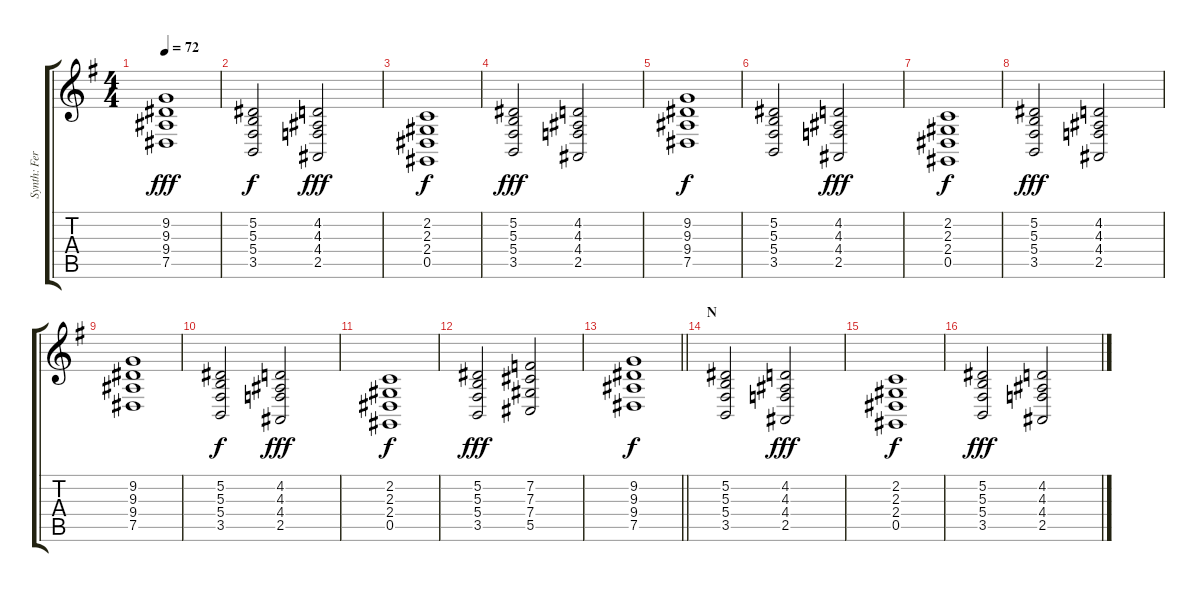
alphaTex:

\track ("Synth: Ferdy" "Synth: Fer") {instrument stringensemble1}
\staff {score tabs}
\tuning (Eb4 Bb3 Gb3 Db3 Ab2 Eb2) {hide}
\ts (4 4)
\tempo 72
\clef g2
\ks g
(9.2 9.3 9.4 7.5).1{dy fff} |
(5.2 5.3 5.4 3.5).2{dy f} (4.2 4.3 4.4 2.5).2{dy fff} |
(2.2 2.3 2.4 0.5).1{dy f} |
(5.2 5.3 5.4 3.5).2{dy fff} (4.2 4.3 4.4 2.5).2 |
(9.2 9.3 9.4 7.5).1{dy f} |
(5.2 5.3 5.4 3.5).2 (4.2 4.3 4.4 2.5).2{dy fff} |
(2.2 2.3 2.4 0.5).1{dy f} |
(5.2 5.3 5.4 3.5).2{dy fff} (4.2 4.3 4.4 2.5).2 |
(9.2 9.3 9.4 7.5).1 |
(5.2 5.3 5.4 3.5).2{dy f} (4.2 4.3 4.4 2.5).2{dy fff} |
(2.2 2.3 2.4 0.5).1{dy f} |
(5.2 5.3 5.4 3.5).2{dy fff} (7.2 7.3 7.4 5.5).2 |
\barLineRight lightlight
(9.2 9.3 9.4 7.5).1{dy f} |
\section ("" "N")
(5.2 5.3 5.4 3.5).2 (4.2 4.3 4.4 2.5).2{dy fff} |
(2.2 2.3 2.4 0.5).1{dy f} |
(5.2 5.3 5.4 3.5).2{dy fff} (4.2 4.3 4.4 2.5).2
